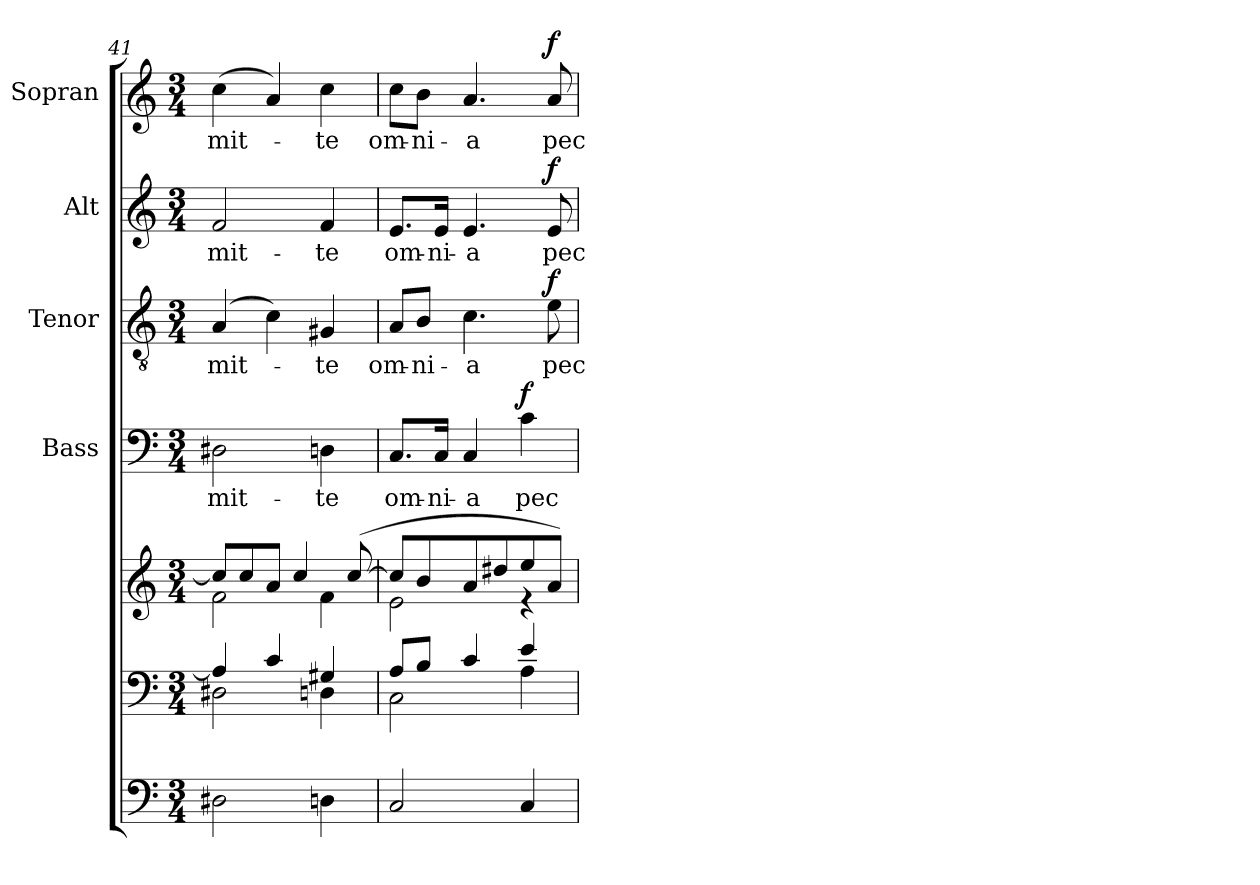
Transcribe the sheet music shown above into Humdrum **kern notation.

**kern	**kern	**kern	**kern	**text	**dynam	**kern	**text	**dynam	**kern	**text	**dynam	**kern	**text	**dynam
*part6	*part5	*part5	*part4	*part4	*part4	*part3	*part3	*part3	*part2	*part2	*part2	*part1	*part1	*part1
*staff7	*staff6	*staff5	*staff4	*staff4	*staff4	*staff3	*staff3	*staff3	*staff2	*staff2	*staff2	*staff1	*staff1	*staff1
*	*	*	*I"Bass	*	*	*I"Tenor	*	*	*I"Alt	*	*	*I"Sopran	*	*
*	*	*	*I'B.	*	*	*I'T.	*	*	*I'A.	*	*	*I'S.	*	*
*clefF4	*clefF4	*clefG2	*clefF4	*	*	*clefGv2	*	*	*clefG2	*	*	*clefG2	*	*
*k[]	*k[]	*k[]	*k[]	*	*	*k[]	*	*	*k[]	*	*	*k[]	*	*
*C:	*C:	*C:	*C:	*	*	*C:	*	*	*C:	*	*	*C:	*	*
*M3/4	*M3/4	*M3/4	*M3/4	*	*	*M3/4	*	*	*M3/4	*	*	*M3/4	*	*
=41	=41	=41	=41	=41	=41	=41	=41	=41	=41	=41	=41	=41	=41	=41
*	*^	*^	*	*	*	*	*	*	*	*	*	*	*	*
!	!	!	!	!	!	!LO:LY:b	!	!	!LO:LY:b	!	!	!LO:LY:b	!	!	!LO:LY:b	!
2D#X\	4A/]	2D#X\	8cc/L]	2f\	2D#X\	-mit-	.	(4A/	-mit-	.	2f/	-mit-	.	(>4cc\	-mit-	.
.	.	.	8cc/	.	.	.	.	.	.	.	.	.	.	.	.	.
.	4c/	.	8a/J	.	.	.	.	4c\)	.	.	.	.	.	4a/)	.	.
.	.	.	4cc/	.	.	.	.	.	.	.	.	.	.	.	.	.
!	!	!	!	!	!	!LO:LY:b	!	!	!LO:LY:b	!	!	!LO:LY:b	!	!	!LO:LY:b	!
4Dn\	4G#X/	4Dn\	.	4f\	4Dn\	-te	.	4G#X/	-te	.	4f/	-te	.	4cc\	-te	.
.	.	.	([>8cc/	.	.	.	.	.	.	.	.	.	.	.	.	.
=42	=42	=42	=42	=42	=42	=42	=42	=42	=42	=42	=42	=42	=42	=42	=42	=42
!	!	!	!	!	!	!LO:LY:b	!	!	!LO:LY:b	!	!	!LO:LY:b	!	!	!LO:LY:b	!
2C/	8A/L	2C\	8cc/L]	2e\	8.C/L	om-	.	8A/L	om-	.	8.e/L	om-	.	8cc\L	om-	.
!	!	!	!	!	!	!	!	!	!LO:LY:b	!	!	!	!	!	!LO:LY:b	!
.	8B/J	.	8b/	.	.	.	.	8B/J	-ni-	.	.	.	.	8b\J	-ni-	.
!	!	!	!	!	!	!LO:LY:b	!	!	!	!	!	!LO:LY:b	!	!	!	!
.	.	.	.	.	16C/Jk	-ni-	.	.	.	.	16e/Jk	-ni-	.	.	.	.
!	!	!	!	!	!	!LO:LY:b	!	!	!LO:LY:b	!	!	!LO:LY:b	!	!	!LO:LY:b	!
.	4c/	.	8a/	.	4C/	-a	.	4.c\	-a	.	4.e/	-a	.	4.a/	-a	.
.	.	.	8dd#X/	.	.	.	.	.	.	.	.	.	.	.	.	.
!	!	!	!	!	!	!LO:LY:b	!LO:DY:a	!	!	!	!	!	!	!	!	!
4C/	4e/	4A\	8ee/	4rd	4c\	pec-	f	.	.	.	.	.	.	.	.	.
!	!	!	!	!	!	!	!	!	!LO:LY:b	!LO:DY:a	!	!LO:LY:b	!LO:DY:a	!	!LO:LY:b	!LO:DY:a
.	.	.	8a/J)	.	.	.	.	8e\	pec-	f	8e/	pec-	f	8a/	pec-	f
*	*v	*v	*	*	*	*	*	*	*	*	*	*	*	*	*	*
*	*	*v	*v	*	*	*	*	*	*	*	*	*	*	*	*
=	=	=	=	=	=	=	=	=	=	=	=	=	=	=
*-	*-	*-	*-	*-	*-	*-	*-	*-	*-	*-	*-	*-	*-	*-
